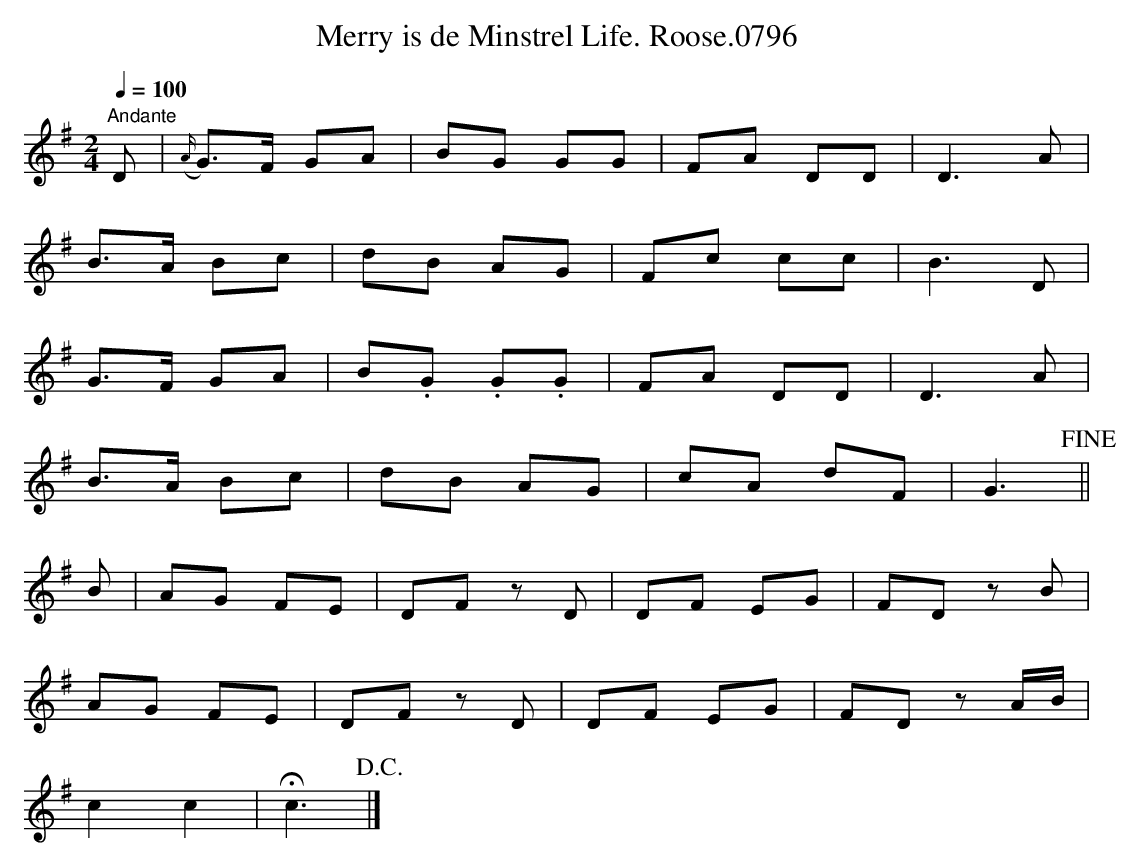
X:1
T:Merry is de Minstrel Life. Roose.0796
M:2/4
L:1/8
Q:1/4=100
K:G
"Andante"D | ({A/}}G)>F GA | BG GG | FA DD | D3 A |
B>A Bc | dB AG | Fc cc | B3 D |
G>F GA | B.G .G.G | FA DD | D3 A |
B>A Bc | dB AG | cA dF | G3 !fine! ||
B | AG FE | DF z D | DF EG | FD zB |
AG FE | DF z D |  DF EG | FD z A/B/ |
c2 c2 |!fermata!c3 !D.C.!|]
